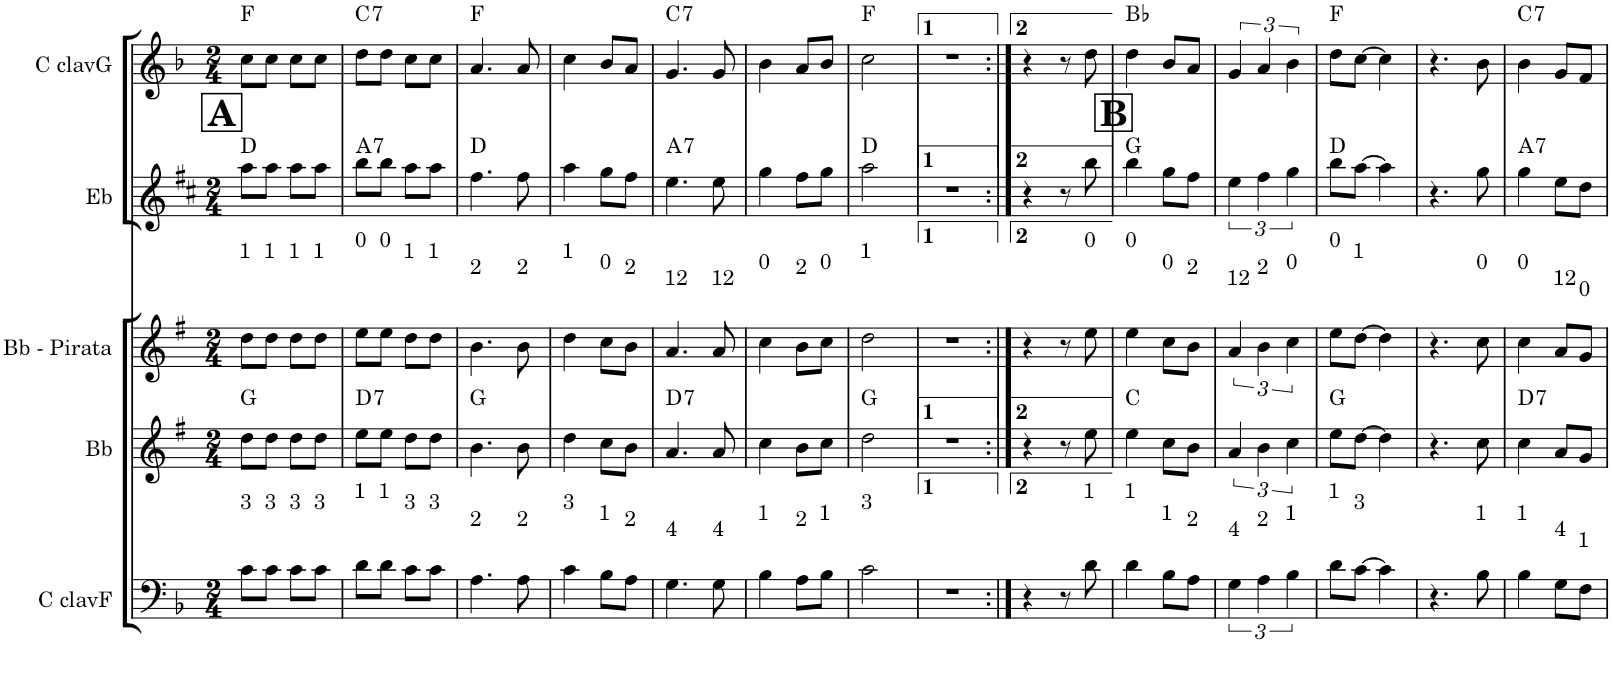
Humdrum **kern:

**kern	**kern	**harte	**kern	**kern	**harte	**kern	**harte
*part5	*part4	*part4	*part3	*part2	*part2	*part1	*part1
*staff5	*staff4	*	*staff3	*staff2	*	*staff1	*
*I"C clavF	*I"Bb	*	*I"Bb - Pirata	*I"Eb	*	*I"C clavG	*
*clefF4	*clefG2	*	*clefG2	*clefG2	*	*clefG2	*
*	*Trd1c2	*	*Trd1c2	*Trd5c9	*	*	*
*k[b-]	*k[f#]	*	*k[f#]	*k[f#c#]	*	*k[b-]	*
*F:	*G:	*	*G:	*D:	*	*F:	*
*M2/4	*M2/4	*	*M2/4	*M2/4	*	*M2/4	*
!!LO:REH:place=s1:b:B:cj:fs=18.5691:t=A
=1	=1	=1	=1	=1	=1	=1	=1
!	!	!	!LO:TX:a:t=1	!	!	!	!
!LO:TX:a:t=3	!	!	!	!	!	!	!
8c\L	8dd\L	G:maj	8dd\L	8aa\L	D:maj	8cc\L	F:maj
!	!	!	!LO:TX:a:t=1	!	!	!	!
!LO:TX:a:t=3	!	!	!	!	!	!	!
8c\J	8dd\J	.	8dd\J	8aa\J	.	8cc\J	.
!	!	!	!LO:TX:a:t=1	!	!	!	!
!LO:TX:a:t=3	!	!	!	!	!	!	!
8c\L	8dd\L	.	8dd\L	8aa\L	.	8cc\L	.
!	!	!	!LO:TX:a:t=1	!	!	!	!
!LO:TX:a:t=3	!	!	!	!	!	!	!
8c\J	8dd\J	.	8dd\J	8aa\J	.	8cc\J	.
=2	=2	=2	=2	=2	=2	=2	=2
!	!	!	!LO:TX:a:t=0	!	!	!	!
!LO:TX:a:t=1	!	!LO:H:kt=7	!	!	!LO:H:kt=7	!	!LO:H:kt=7
8d\L	8ee\L	D:7	8ee\L	8bb\L	A:7	8dd\L	C:7
!	!	!	!LO:TX:a:t=0	!	!	!	!
!LO:TX:a:t=1	!	!	!	!	!	!	!
8d\J	8ee\J	.	8ee\J	8bb\J	.	8dd\J	.
!	!	!	!LO:TX:a:t=1	!	!	!	!
!LO:TX:a:t=3	!	!	!	!	!	!	!
8c\L	8dd\L	.	8dd\L	8aa\L	.	8cc\L	.
!	!	!	!LO:TX:a:t=1	!	!	!	!
!LO:TX:a:t=3	!	!	!	!	!	!	!
8c\J	8dd\J	.	8dd\J	8aa\J	.	8cc\J	.
=3	=3	=3	=3	=3	=3	=3	=3
!	!	!	!LO:TX:a:t=2	!	!	!	!
!LO:TX:a:t=2	!	!	!	!	!	!	!
4.A\	4.b\	G:maj	4.b\	4.ff#\	D:maj	4.a/	F:maj
!	!	!	!LO:TX:a:t=2	!	!	!	!
!LO:TX:a:t=2	!	!	!	!	!	!	!
8A\	8b\	.	8b\	8ff#\	.	8a/	.
=4	=4	=4	=4	=4	=4	=4	=4
!	!	!	!LO:TX:a:t=1	!	!	!	!
!LO:TX:a:t=3	!	!	!	!	!	!	!
4c\	4dd\	.	4dd\	4aa\	.	4cc\	.
!	!	!	!LO:TX:a:t=0	!	!	!	!
!LO:TX:a:t=1	!	!	!	!	!	!	!
8B-\L	8cc\L	.	8cc\L	8gg\L	.	8b-/L	.
!	!	!	!LO:TX:a:t=2	!	!	!	!
!LO:TX:a:t=2	!	!	!	!	!	!	!
8A\J	8b\J	.	8b\J	8ff#\J	.	8a/J	.
=5	=5	=5	=5	=5	=5	=5	=5
!	!	!	!LO:TX:a:t=12	!	!	!	!
!LO:TX:a:t=4	!	!LO:H:kt=7	!	!	!LO:H:kt=7	!	!LO:H:kt=7
4.G\	4.a/	D:7	4.a/	4.ee\	A:7	4.g/	C:7
!	!	!	!LO:TX:a:t=12	!	!	!	!
!LO:TX:a:t=4	!	!	!	!	!	!	!
8G\	8a/	.	8a/	8ee\	.	8g/	.
=6	=6	=6	=6	=6	=6	=6	=6
!	!	!	!LO:TX:a:t=0	!	!	!	!
!LO:TX:a:t=1	!	!	!	!	!	!	!
4B-\	4cc\	.	4cc\	4gg\	.	4b-\	.
!	!	!	!LO:TX:a:t=2	!	!	!	!
!LO:TX:a:t=2	!	!	!	!	!	!	!
8A\L	8b\L	.	8b\L	8ff#\L	.	8a/L	.
!	!	!	!LO:TX:a:t=0	!	!	!	!
!LO:TX:a:t=1	!	!	!	!	!	!	!
8B-\J	8cc\J	.	8cc\J	8gg\J	.	8b-/J	.
=7	=7	=7	=7	=7	=7	=7	=7
!	!	!	!LO:TX:a:t=1	!	!	!	!
!LO:TX:a:t=3	!	!	!	!	!	!	!
2c\	2dd\	G:maj	2dd\	2aa\	D:maj	2cc\	F:maj
=8	=8	=8	=8	=8	=8	=8	=8
2r	2r	.	2r	2r	.	2r	.
=9:|!	=9:|!	=9:|!	=9:|!	=9:|!	=9:|!	=9:|!	=9:|!
4r	4r	.	4r	4r	.	4r	.
8r	8r	.	8r	8r	.	8r	.
!	!	!	!LO:TX:a:t=0	!	!	!	!
!LO:TX:a:t=1	!	!	!	!	!	!	!
8d\	8ee\	.	8ee\	8bb\	.	8dd\	.
!!LO:REH:place=s1:b:B:cj:fs=18.5691:t=B
=10	=10	=10	=10	=10	=10	=10	=10
!	!	!	!LO:TX:a:t=0	!	!	!	!
!LO:TX:a:t=1	!	!	!	!	!	!	!
4d\	4ee\	C:maj	4ee\	4bb\	G:maj	4dd\	Bb:maj
!	!	!	!LO:TX:a:t=0	!	!	!	!
!LO:TX:a:t=1	!	!	!	!	!	!	!
8B-\L	8cc\L	.	8cc\L	8gg\L	.	8b-/L	.
!	!	!	!LO:TX:a:t=2	!	!	!	!
!LO:TX:a:t=2	!	!	!	!	!	!	!
8A\J	8b\J	.	8b\J	8ff#\J	.	8a/J	.
=11	=11	=11	=11	=11	=11	=11	=11
!	!	!	!LO:TX:a:t=12	!	!	!	!
!LO:TX:a:t=4	!	!	!	!	!	!	!
6G\	6a/	.	6a/	6ee\	.	6g/	.
!	!	!	!LO:TX:a:t=2	!	!	!	!
!LO:TX:a:t=2	!	!	!	!	!	!	!
6A\	6b\	.	6b\	6ff#\	.	6a/	.
!	!	!	!LO:TX:a:t=0	!	!	!	!
!LO:TX:a:t=1	!	!	!	!	!	!	!
6B-\	6cc\	.	6cc\	6gg\	.	6b-\	.
=12	=12	=12	=12	=12	=12	=12	=12
!	!	!	!LO:TX:a:t=0	!	!	!	!
!LO:TX:a:t=1	!	!	!	!	!	!	!
8d\L	8ee\L	G:maj	8ee\L	8bb\L	D:maj	8dd\L	F:maj
!	!	!	!LO:TX:a:t=1	!	!	!	!
!LO:TX:a:t=3	!	!	!	!	!	!	!
[>8c\J	[>8dd\J	.	[>8dd\J	[>8aa\J	.	[>8cc\J	.
4c\]	4dd\]	.	4dd\]	4aa\]	.	4cc\]	.
=13	=13	=13	=13	=13	=13	=13	=13
4.r	4.r	.	4.r	4.r	.	4.r	.
!	!	!	!LO:TX:a:t=0	!	!	!	!
!LO:TX:a:t=1	!	!	!	!	!	!	!
8B-\	8cc\	.	8cc\	8gg\	.	8b-\	.
=14	=14	=14	=14	=14	=14	=14	=14
!	!	!	!LO:TX:a:t=0	!	!	!	!
!LO:TX:a:t=1	!	!LO:H:kt=7	!	!	!LO:H:kt=7	!	!LO:H:kt=7
4B-\	4cc\	D:7	4cc\	4gg\	A:7	4b-\	C:7
!	!	!	!LO:TX:a:t=12	!	!	!	!
!LO:TX:a:t=4	!	!	!	!	!	!	!
8G\L	8a/L	.	8a/L	8ee\L	.	8g/L	.
!	!	!	!LO:TX:a:t=0	!	!	!	!
!LO:TX:a:t=1	!	!	!	!	!	!	!
8F\J	8g/J	.	8g/J	8dd\J	.	8f/J	.
=	=	=	=	=	=	=	=
*-	*-	*-	*-	*-	*-	*-	*-
